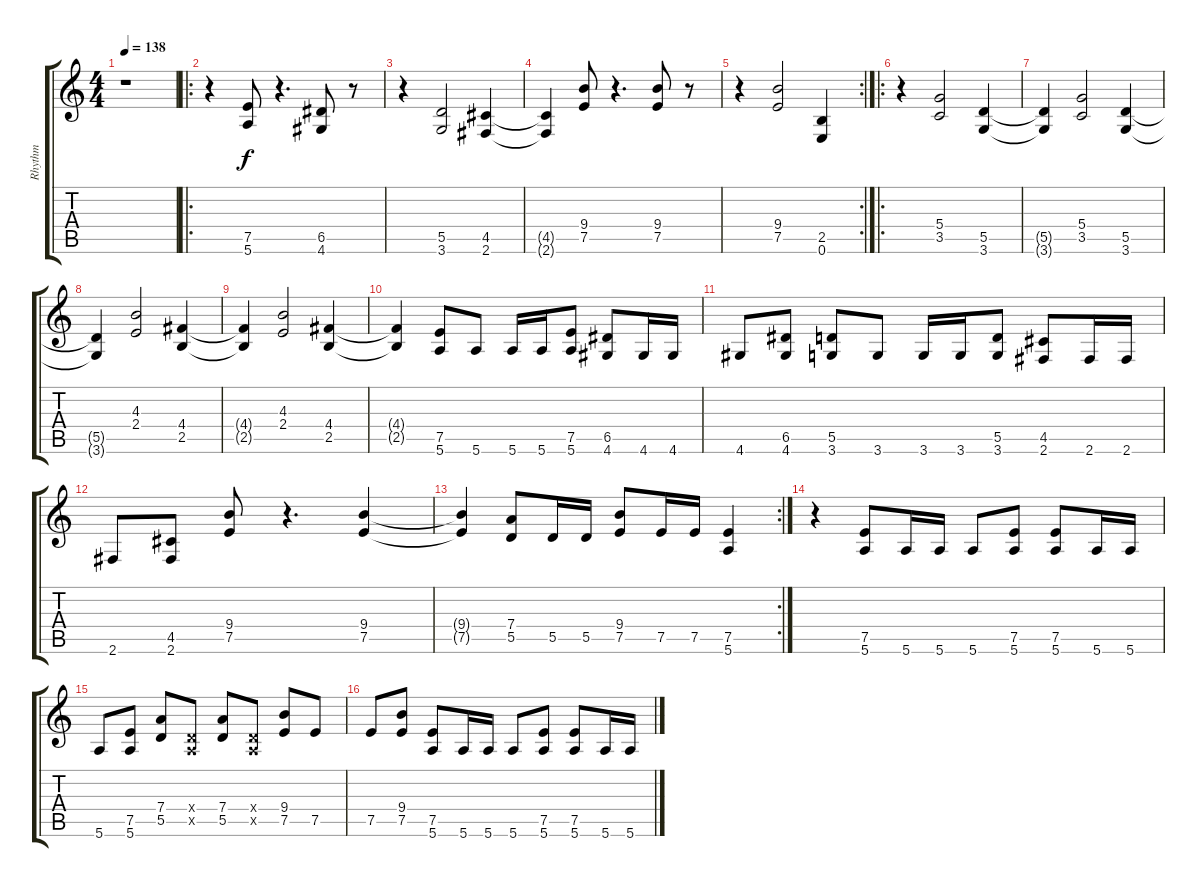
\track ("Rhythm" "Rhythm") {instrument distortionguitar}
\staff {score tabs}
\tuning (E4 B3 G3 D3 A2 E2) {hide}
\ts (4 4)
\tempo 138
\clef g2
\ks c
r.1{dy f instrument distortionguitar} |
\ro
r.4 (7.5 5.6).8 r.4{d} (6.5 4.6).8 r.8 |
r.4 (5.5 3.6).2 (4.5 2.6).4 |
(4.5{t} 2.6{t}).4 (9.4 7.5).8 r.4{d} (9.4 7.5).8 r.8 |
\rc 2
r.4 (9.4 7.5).2 (2.5 0.6).4 |
\ro
r.4 (5.4 3.5).2 (5.5 3.6).4 |
(5.5{t} 3.6{t}).4 (5.4 3.5).2 (5.5 3.6).4 |
(5.5{t} 3.6{t}).4 (4.3 2.4).2 (4.4 2.5).4 |
(4.4{t} 2.5{t}).4 (4.3 2.4).2 (4.4 2.5).4 |
(4.4{t} 2.5{t}).4 (7.5 5.6).8 5.6.8 5.6.16 5.6.16 (7.5 5.6).8 (6.5 4.6).8 4.6.16 4.6.16 |
4.6.8 (6.5 4.6).8 (5.5 3.6).8 3.6.8 3.6.16 3.6.16 (5.5 3.6).8 (4.5 2.6).8 2.6.16 2.6.16 |
2.6.8 (4.5 2.6).8 (9.4 7.5).8 r.4{d} (9.4 7.5).4 |
\rc 2
(9.4{t} 7.5{t}).4 (7.4 5.5).8 5.5.16 5.5.16 (9.4 7.5).8 7.5.16 7.5.16 (7.5 5.6).4 |
r.4 (7.5 5.6).8 5.6.16 5.6.16 5.6.8 (7.5 5.6).8 (7.5 5.6).8 5.6.16 5.6.16 |
5.6.8 (7.5 5.6).8 (7.4 5.5).8 (0.4{x} 0.5{x}).8 (7.4 5.5).8 (0.4{x} 0.5{x}).8 (9.4 7.5).8 7.5.8 |
7.5.8 (9.4 7.5).8 (7.5 5.6).8 5.6.16 5.6.16 5.6.8 (7.5 5.6).8 (7.5 5.6).8 5.6.16 5.6.16
